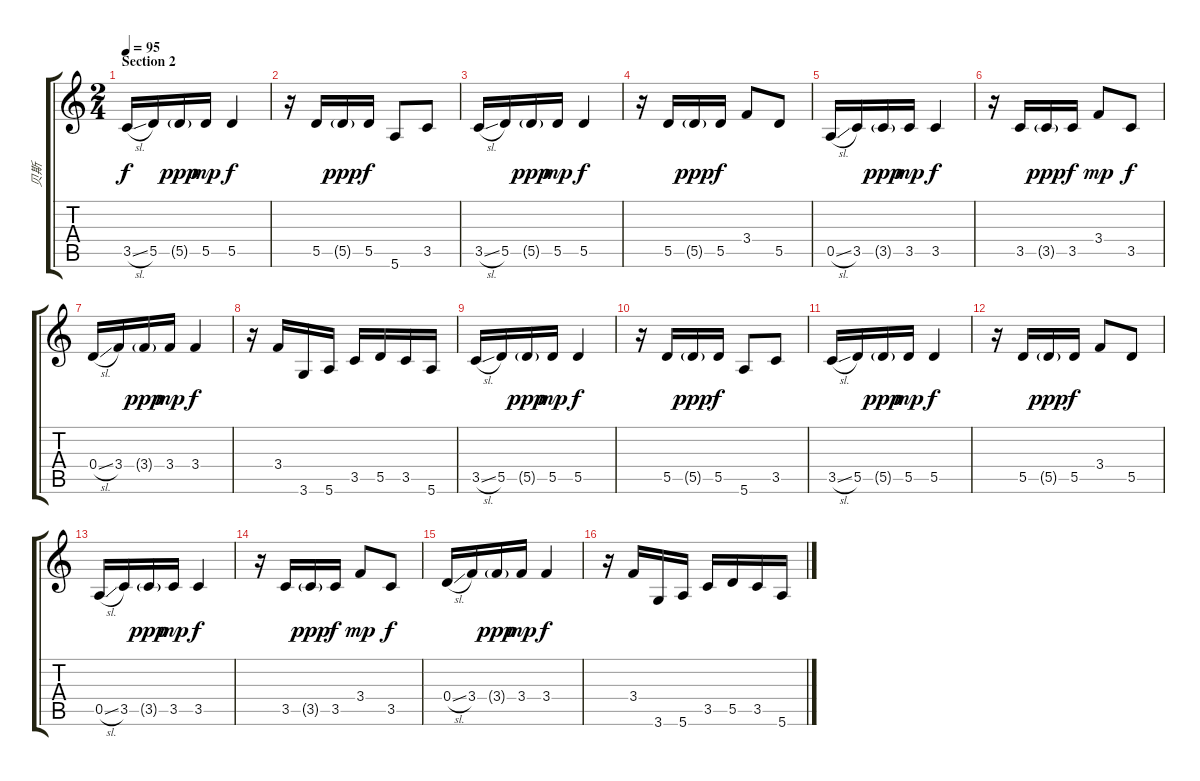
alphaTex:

\track ("贝斯" "贝斯") {instrument acousticbass}
\staff {score tabs}
\tuning (E4 B3 G3 D3 A2 E2) {hide}
\ts (2 4)
\section ("" "Section 2")
\tempo 95
\clef g2
\ks c
3.5{sl}.16{dy f} 5.5.16 5.5{g}.16{dy ppp} 5.5.16{dy mp} 5.5.4{dy f} |
r.16 5.5.16 5.5{g}.16{dy ppp} 5.5.16{dy f} 5.6.8 3.5.8 |
3.5{sl}.16 5.5.16 5.5{g}.16{dy ppp} 5.5.16{dy mp} 5.5.4{dy f} |
r.16 5.5.16 5.5{g}.16{dy ppp} 5.5.16{dy f} 3.4.8 5.5.8 |
0.5{sl}.16 3.5.16 3.5{g}.16{dy ppp} 3.5.16{dy mp} 3.5.4{dy f} |
r.16 3.5.16 3.5{g}.16{dy ppp} 3.5.16{dy f} 3.4.8{dy mp} 3.5.8{dy f} |
0.4{sl}.16 3.4.16 3.4{g}.16{dy ppp} 3.4.16{dy mp} 3.4.4{dy f} |
r.16 3.4.16 3.6.16 5.6.16 3.5.16 5.5.16 3.5.16 5.6.16 |
3.5{sl}.16 5.5.16 5.5{g}.16{dy ppp} 5.5.16{dy mp} 5.5.4{dy f} |
r.16 5.5.16 5.5{g}.16{dy ppp} 5.5.16{dy f} 5.6.8 3.5.8 |
3.5{sl}.16 5.5.16 5.5{g}.16{dy ppp} 5.5.16{dy mp} 5.5.4{dy f} |
r.16 5.5.16 5.5{g}.16{dy ppp} 5.5.16{dy f} 3.4.8 5.5.8 |
0.5{sl}.16 3.5.16 3.5{g}.16{dy ppp} 3.5.16{dy mp} 3.5.4{dy f} |
r.16 3.5.16 3.5{g}.16{dy ppp} 3.5.16{dy f} 3.4.8{dy mp} 3.5.8{dy f} |
0.4{sl}.16 3.4.16 3.4{g}.16{dy ppp} 3.4.16{dy mp} 3.4.4{dy f} |
r.16 3.4.16 3.6.16 5.6.16 3.5.16 5.5.16 3.5.16 5.6.16
